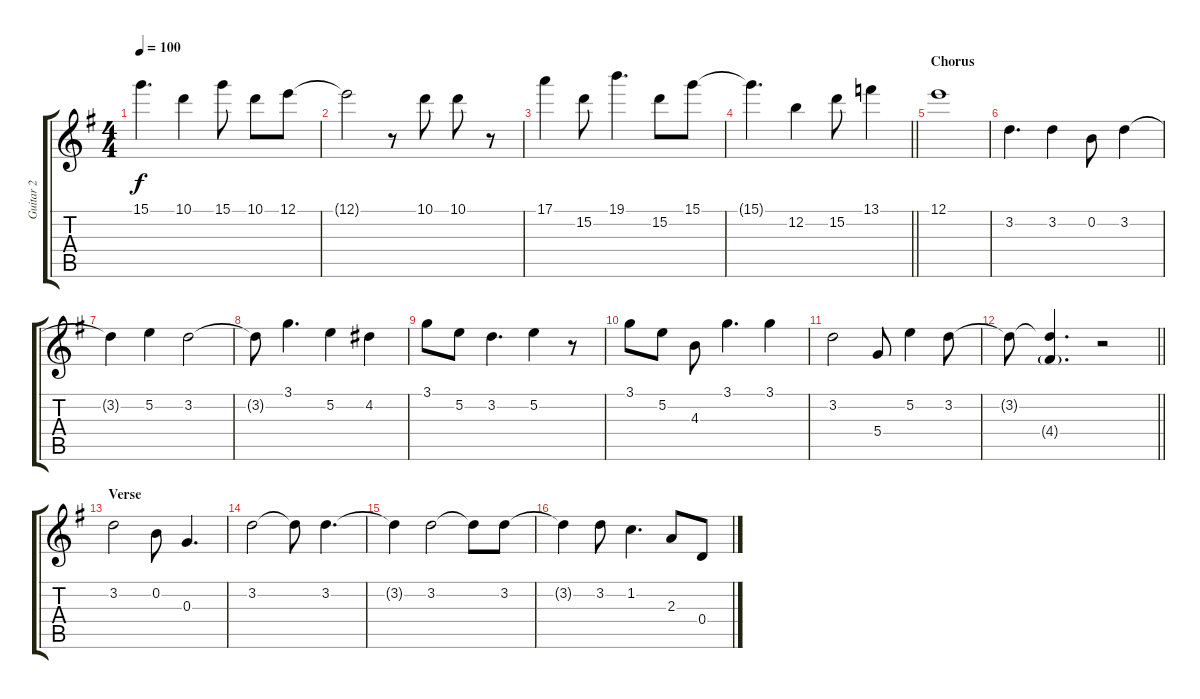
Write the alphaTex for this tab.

\track ("Guitar 2" "Guitar 2") {instrument acousticguitarnylon}
\staff {score tabs}
\tuning (E4 B3 G3 D3 A2 E2) {hide}
\ts (4 4)
\tempo 100
\clef g2
\ks g
15.1{t}.4{d dy f} 10.1.4 15.1.8 10.1.8 12.1.8 |
12.1{t}.2 r.8 10.1.8 10.1.8 r.8 |
17.1.4 15.2.8 19.1.4{d} 15.2.8 15.1.8 |
\barLineRight lightlight
15.1{t}.4{d} 12.2.4 15.2.8 13.1.4 |
\section ("" "Chorus")
12.1.1 |
3.2.4{d} 3.2.4 0.2.8 3.2.4 |
3.2{t}.4 5.2.4 3.2.2 |
3.2{t}.8 3.1.4{d} 5.2.4 4.2.4 |
3.1.8 5.2.8 3.2.4{d} 5.2.4 r.8 |
3.1.8 5.2.8 4.3.8 3.1.4{d} 3.1.4 |
3.2.2 5.4.8 5.2.4 3.2.8 |
\barLineRight lightlight
3.2{t}.8 (3.2{t} 4.4{g}).4{d} r.2 |
\section ("" "Verse")
3.2.2 0.2.8 0.3.4{d} |
3.2.2 3.2{t}.8 3.2.4{d} |
3.2{t}.4 3.2.2 3.2{t}.8 3.2.8 |
3.2{t}.4 3.2.8 1.2.4{d} 2.3.8 0.4.8
